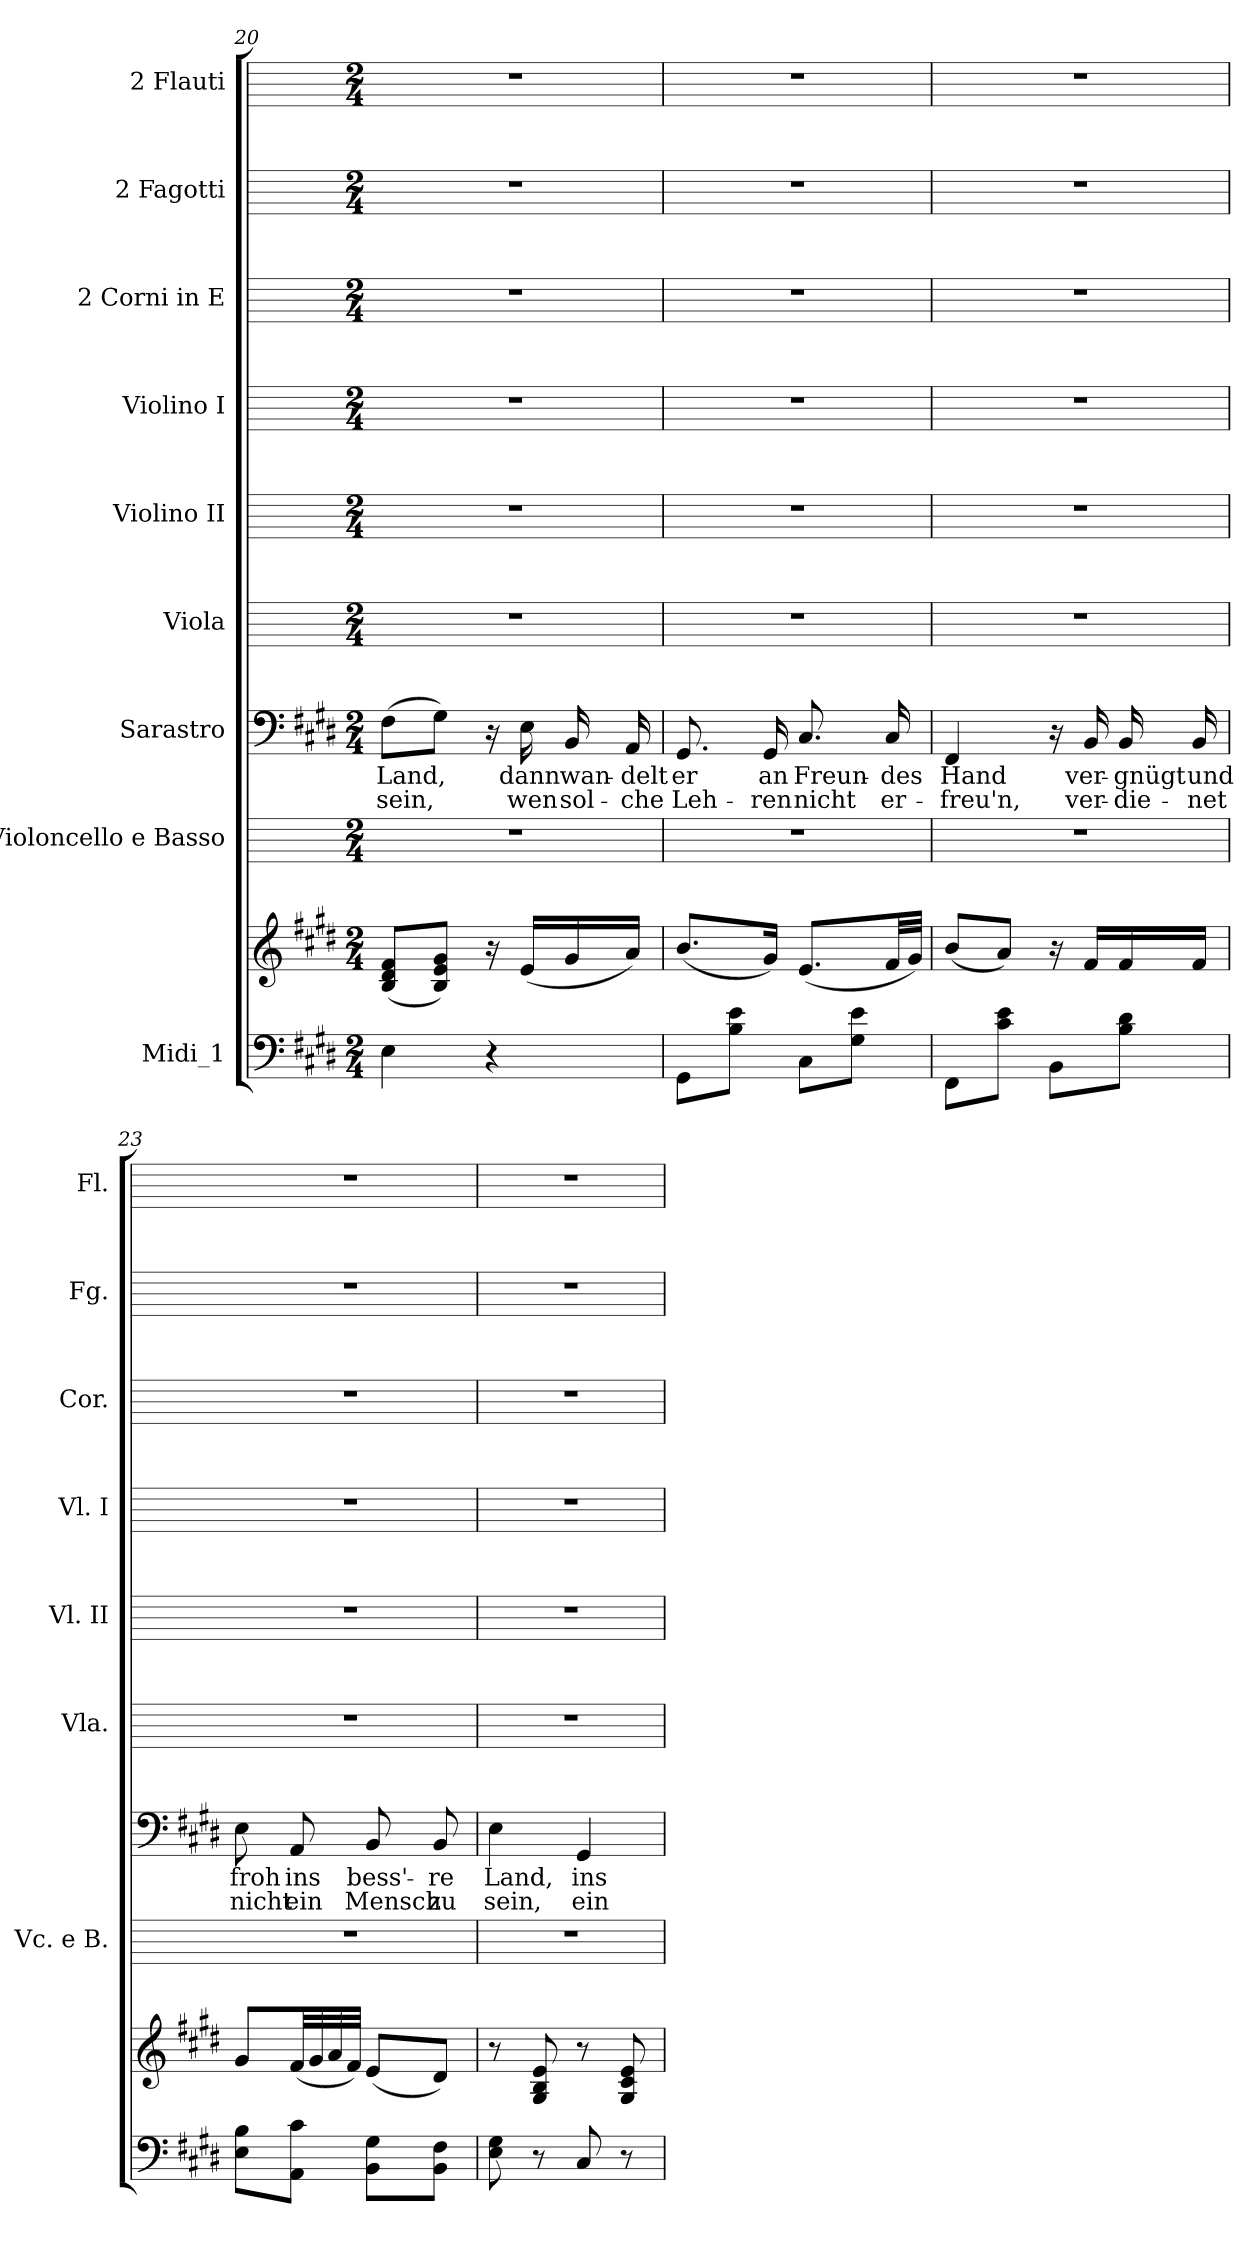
**kern	**kern	**kern	**kern	**text	**text	**kern	**kern	**kern	**kern	**kern	**kern
*part9	*part9	*part8	*part7	*part7	*part7	*part6	*part5	*part4	*part3	*part2	*part1
*staff10	*staff9	*staff8	*staff7	*staff7	*staff7	*staff6	*staff5	*staff4	*staff3	*staff2	*staff1
*I"Midi_1	*	*I"Violoncello e Basso	*I"Sarastro	*	*	*I"Viola	*I"Violino II	*I"Violino I	*I"2 Corni in E	*I"2 Fagotti	*I"2 Flauti
*	*	*I'Vc. e B.	*	*	*	*I'Vla.	*I'Vl. II	*I'Vl. I	*I'Cor.	*I'Fg.	*I'Fl.
*clefF4	*clefG2	*	*clefF4	*	*	*	*	*	*	*	*
*	*	*ITrd7c12	*	*	*	*	*	*	*ITrd4c7	*	*
*k[f#c#g#d#]	*k[f#c#g#d#]	*	*k[f#c#g#d#]	*	*	*	*	*	*	*	*
*E:	*E:	*	*E:	*	*	*	*	*	*	*	*
*M2/4	*M2/4	*M2/4	*M2/4	*	*	*M2/4	*M2/4	*M2/4	*M2/4	*M2/4	*M2/4
=20	=20	=20	=20	=20	=20	=20	=20	=20	=20	=20	=20
!	!	!	!	!LO:LY:b	!LO:LY:b	!	!	!	!	!	!
4E	(<8B 8d# 8f#L	2r	(>8F#L	Land,	sein,	2r	2r	2r	2r	2r	2r
.	8B 8e 8g#J)	.	8G#J)	.	.	.	.	.	.	.	.
4r	16r	.	16r	.	.	.	.	.	.	.	.
!	!	!	!	!LO:LY:b	!LO:LY:b	!	!	!	!	!	!
.	(<16eLL	.	16E	dann	wen	.	.	.	.	.	.
!	!	!	!	!LO:LY:b	!LO:LY:b	!	!	!	!	!	!
.	16g#	.	16BB	wan-	-sol-	.	.	.	.	.	.
!	!	!	!	!LO:LY:b	!LO:LY:b	!	!	!	!	!	!
.	16aJJ)	.	16AA	-delt	che	.	.	.	.	.	.
=21	=21	=21	=21	=21	=21	=21	=21	=21	=21	=21	=21
!	!	!	!	!LO:LY:b	!LO:LY:b	!	!	!	!	!	!
8GG#L	(<8.bL	2r	8.GG#	er	Leh-	2r	2r	2r	2r	2r	2r
8B 8eJ	.	.	.	.	.	.	.	.	.	.	.
!	!	!	!	!LO:LY:b	!LO:LY:b	!	!	!	!	!	!
.	16g#J)	.	16GG#	-an	ren	.	.	.	.	.	.
!	!	!	!	!LO:LY:b	!LO:LY:b	!	!	!	!	!	!
8C#L	(<8.eL	.	8.C#	Freun-	-nicht	.	.	.	.	.	.
8G# 8eJ	.	.	.	.	.	.	.	.	.	.	.
!	!	!	!	!LO:LY:b	!LO:LY:b	!	!	!	!	!	!
.	32f#LL	.	16C#	des	er-	.	.	.	.	.	.
.	32g#JJJ)	.	.	.	.	.	.	.	.	.	.
=22	=22	=22	=22	=22	=22	=22	=22	=22	=22	=22	=22
!	!	!	!	!LO:LY:b	!LO:LY:b	!	!	!	!	!	!
8FF#L	(<8bL	2r	4FF#	-Hand	freu'n,	2r	2r	2r	2r	2r	2r
8c# 8eJ	8aJ)	.	.	.	.	.	.	.	.	.	.
8BBL	16r	.	16r	.	.	.	.	.	.	.	.
!	!	!	!	!LO:LY:b	!LO:LY:b	!	!	!	!	!	!
.	16f#LL	.	16BB	ver-	-ver-	.	.	.	.	.	.
!	!	!	!	!LO:LY:b	!LO:LY:b	!	!	!	!	!	!
8B 8d#J	16f#	.	16BB	-gnügt	die-	.	.	.	.	.	.
!	!	!	!	!LO:LY:b	!LO:LY:b	!	!	!	!	!	!
.	16f#JJ	.	16BB	-und	net	.	.	.	.	.	.
=23	=23	=23	=23	=23	=23	=23	=23	=23	=23	=23	=23
!	!	!	!	!LO:LY:b	!LO:LY:b	!	!	!	!	!	!
8E 8BL	8g#L	2r	8E	froh	nicht	2r	2r	2r	2r	2r	2r
!	!	!	!	!LO:LY:b	!LO:LY:b	!	!	!	!	!	!
8AA 8c#J	(<32f#LL	.	8AA	ins	ein	.	.	.	.	.	.
.	32g#	.	.	.	.	.	.	.	.	.	.
.	32a	.	.	.	.	.	.	.	.	.	.
.	32f#JJJ)	.	.	.	.	.	.	.	.	.	.
!	!	!	!	!LO:LY:b	!LO:LY:b	!	!	!	!	!	!
8BB 8G#L	(<8eL	.	8BB	bess'-	-Mensch	.	.	.	.	.	.
!	!	!	!	!LO:LY:b	!LO:LY:b	!	!	!	!	!	!
8BB 8F#J	8d#J)	.	8BB	re	zu	.	.	.	.	.	.
=24	=24	=24	=24	=24	=24	=24	=24	=24	=24	=24	=24
!	!	!	!	!LO:LY:b	!LO:LY:b	!	!	!	!	!	!
8E 8G#	8r	2r	4E	Land,	sein,	2r	2r	2r	2r	2r	2r
8r	8G# 8B 8e	.	.	.	.	.	.	.	.	.	.
!	!	!	!	!LO:LY:b	!LO:LY:b	!	!	!	!	!	!
8C#	8r	.	4GG#	ins	ein	.	.	.	.	.	.
8r	8G# 8c# 8e	.	.	.	.	.	.	.	.	.	.
=	=	=	=	=	=	=	=	=	=	=	=
*-	*-	*-	*-	*-	*-	*-	*-	*-	*-	*-	*-
